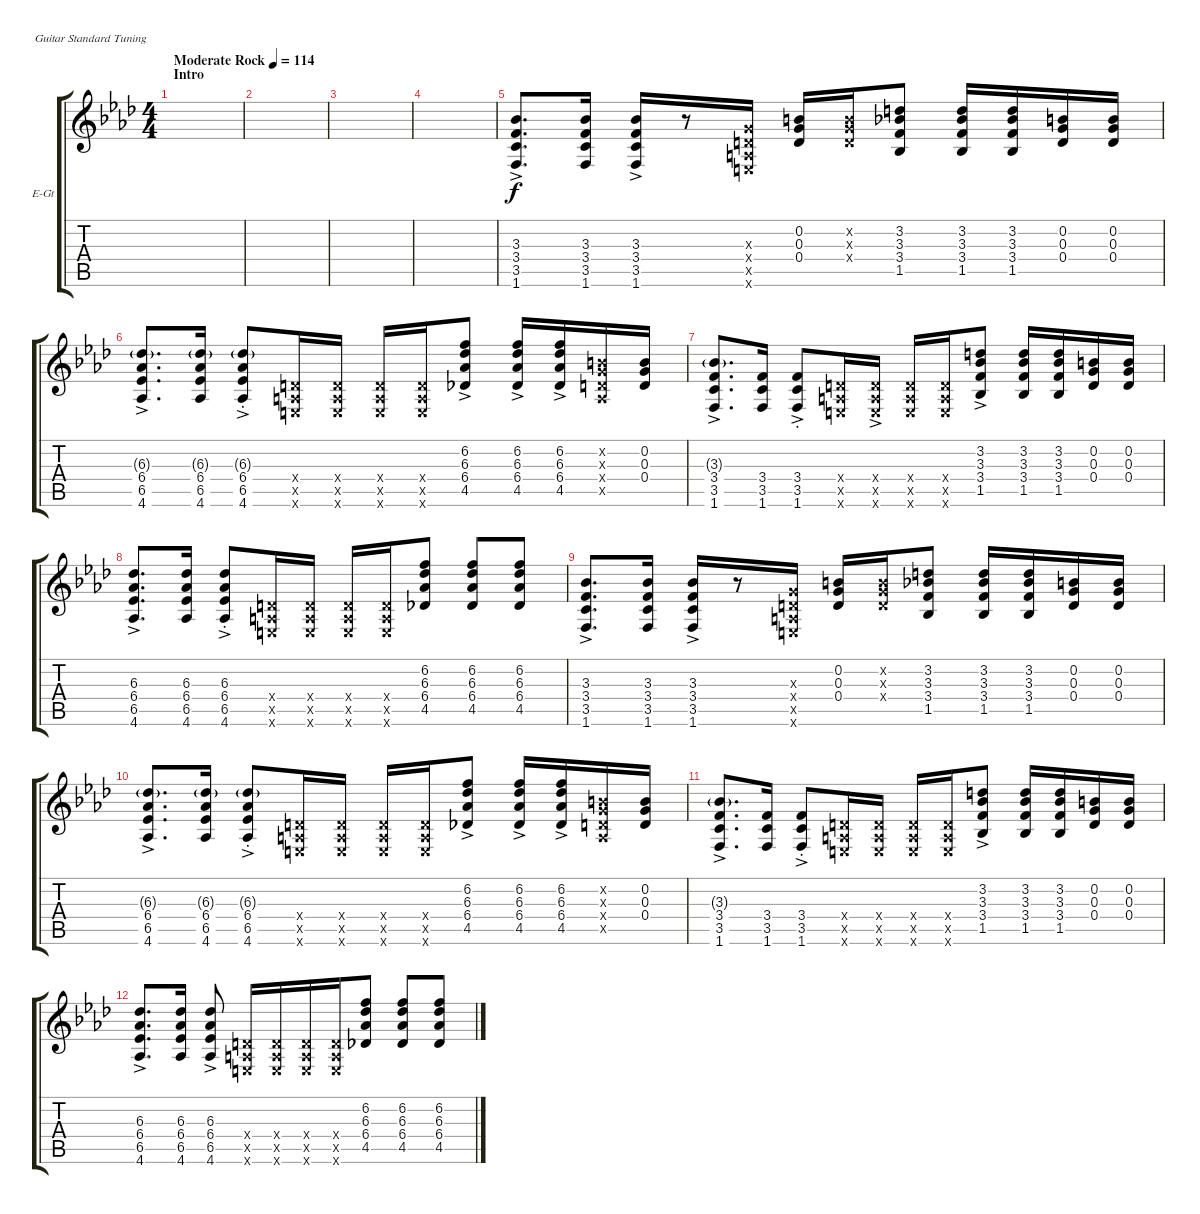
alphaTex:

\defaultSystemsLayout 4
\bracketExtendMode groupsimilarinstruments
\firstSystemTrackNameOrientation horizontal
\otherSystemsTrackNameOrientation horizontal
\track ("Guitar" "E-Gt") {instrument distortionguitar}
\staff {score tabs}
\tuning (E4 B3 G3 D3 A2 E2)
\ts (4 4)
\section ("" "Intro")
\tempo (114 "Moderate Rock")
\clef g2
\scale
1.10719
\ks ab
|
\scale
0.892812 |
\scale
1.07692 |
\scale
0.923077 |
\scale
1.07692 (1.6 3.5 3.4 3.3{ac}).8{d} (1.6 3.5 3.4 3.3).16 (1.6 3.5 3.4 3.3{ac}).16 r.8 (0.5{x} 0.6{x} 0.4{x} 0.3{x}).16 (0.4 0.3 0.2).16 (0.2{x} 0.3{x} 0.4{x}).16 (1.5 3.4 3.3 3.2).8 (1.5 3.4 3.3 3.2).16 (1.5 3.4 3.3 3.2).16 (0.4 0.3 0.2).16 (0.4 0.3 0.2).16 |
\scale
0.923077 (4.6{ac} 6.5 6.4 6.3{g}).8{d} (4.6 6.5 6.4 6.3{g}).16 (4.6{ac st} 6.5 6.4 6.3{g}).8{beam merge} (0.6{x} 0.5{x} 0.4{x}).16{beam merge} (0.6{x} 0.5{x} 0.4{x}).16{beam split} (0.6{x} 0.5{x} 0.4{x}).16{beam merge} (0.6{x} 0.5{x} 0.4{x}).16 (4.5 6.4 6.3 6.2{ac}).8 (4.5{ac} 6.4{ac} 6.3{ac} 6.2{ac}).16 (4.5{ac} 6.4{ac} 6.3{ac} 6.2{ac}).16 (0.5{x} 0.4{x} 0.3{x} 0.2{x}).16 (0.2 0.3 0.4).16 |
\scale
1.07692 (1.6{ac} 3.5 3.4 3.3{g}).8{d} (1.6 3.5 3.4).16 (1.6{ac} 3.5 3.4{ac st}).8 (0.6{x} 0.5{x} 0.4{x}).16 (0.6{ac x} 0.5{x} 0.4{x}).16 (0.6{x} 0.5{x} 0.4{x}).16 (0.6{x} 0.5{x} 0.4{x}).16 (1.5 3.4 3.3 3.2{ac}).8 (1.5 3.4 3.3 3.2).16 (1.5 3.4 3.3 3.2).16 (0.4 0.3 0.2).16 (0.2 0.3 0.4).16 |
\scale
0.923077 (4.6{ac} 6.5 6.4 6.3).8{d} (4.6 6.5 6.4 6.3).16 (4.6{ac st} 6.5 6.4 6.3).8{beam merge} (0.6{x} 0.5{x} 0.4{x}).16{beam merge} (0.6{x} 0.5{x} 0.4{x}).16{beam split} (0.6{x} 0.5{x} 0.4{x}).16{beam merge} (0.6{x} 0.5{x} 0.4{x}).16 (4.5 6.4 6.3 6.2).8 (4.5 6.4 6.3 6.2).8 (4.5 6.4 6.3 6.2).8 |
\scale
1.07692 (1.6 3.5 3.4 3.3{ac}).8{d} (1.6 3.5 3.4 3.3).16 (1.6 3.5 3.4 3.3{ac}).16 r.8 (0.5{x} 0.6{x} 0.4{x} 0.3{x}).16 (0.4 0.3 0.2).16 (0.2{x} 0.3{x} 0.4{x}).16 (1.5 3.4 3.3 3.2).8 (1.5 3.4 3.3 3.2).16 (1.5 3.4 3.3 3.2).16 (0.4 0.3 0.2).16 (0.4 0.3 0.2).16 |
\scale
0.923077 (4.6{ac} 6.5 6.4 6.3{g}).8{d} (4.6 6.5 6.4 6.3{g}).16 (4.6{ac st} 6.5 6.4 6.3{g}).8{beam merge} (0.6{x} 0.5{x} 0.4{x}).16{beam merge} (0.6{x} 0.5{x} 0.4{x}).16{beam split} (0.6{x} 0.5{x} 0.4{x}).16{beam merge} (0.6{x} 0.5{x} 0.4{x}).16 (4.5 6.4 6.3 6.2{ac}).8 (4.5{ac} 6.4{ac} 6.3{ac} 6.2{ac}).16 (4.5{ac} 6.4{ac} 6.3{ac} 6.2{ac}).16 (0.5{x} 0.4{x} 0.3{x} 0.2{x}).16 (0.2 0.3 0.4).16 |
\scale
1.07692 (1.6{ac} 3.5 3.4 3.3{g}).8{d} (1.6 3.5 3.4).16 (1.6 3.5 3.4{ac st}).8 (0.6{x} 0.5{x} 0.4{x}).16 (0.6{x} 0.5{x} 0.4{x}).16 (0.6{x} 0.5{x} 0.4{x}).16 (0.6{x} 0.5{x} 0.4{x}).16 (1.5 3.4 3.3 3.2{ac}).8 (1.5 3.4 3.3 3.2).16 (1.5 3.4 3.3 3.2).16 (0.4 0.3 0.2).16 (0.2 0.3 0.4).16 |
\scale
0.923077 (4.6{ac} 6.5 6.4 6.3).8{d} (4.6 6.5 6.4 6.3).16 (4.6{ac} 6.5 6.4 6.3).8{beam split} (0.6{x} 0.5{x} 0.4{x}).16{beam merge} (0.6{x} 0.5{x} 0.4{x}).16{beam merge} (0.6{x} 0.5{x} 0.4{x}).16{beam merge} (0.6{x} 0.5{x} 0.4{x}).16 (4.5 6.4 6.3 6.2).8 (4.5 6.4 6.3 6.2).8 (4.5 6.4 6.3 6.2).8 |
\scale
1.07692 |
\scale
0.923077 |
\scale
1.07692 |
\scale
0.923077
